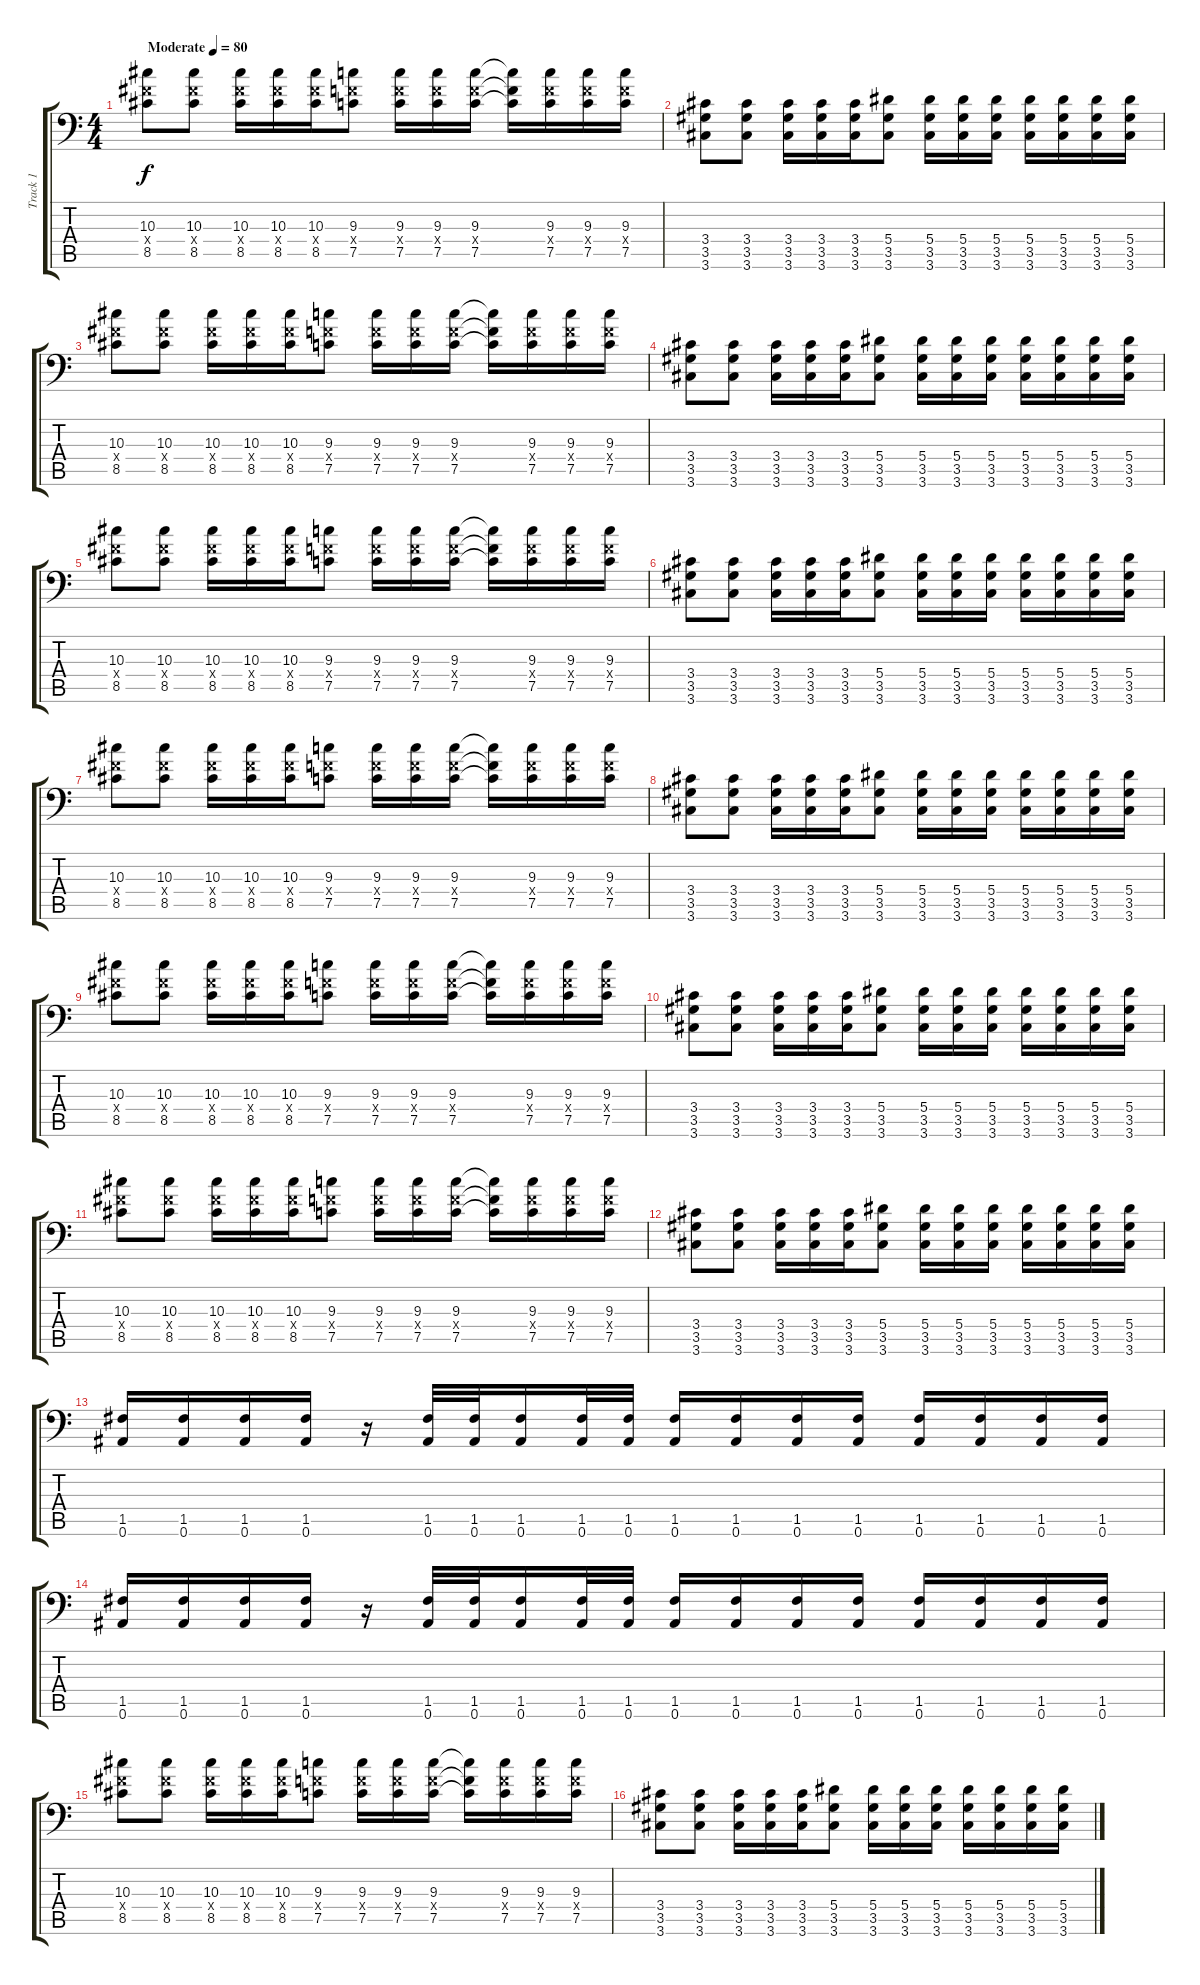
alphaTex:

\track ("Track 1" "Track 1") {instrument distortionguitar}
\staff {score tabs}
\tuning (C4 Ab3 Eb3 Bb2 F2 Bb1) {hide}
\ts (4 4)
\tempo (80 "Moderate")
\clef f4
\ks c
(10.3 8.4{x} 8.5).8{dy f instrument distortionguitar} (10.3 8.4{x} 8.5).8 (10.3 8.4{x} 8.5).16 (10.3 8.4{x} 8.5).16 (10.3 8.4{x} 8.5).16 (9.3 7.4{x} 7.5).8 (9.3 7.4{x} 7.5).16 (9.3 7.4{x} 7.5).16 (9.3 7.4{x} 7.5).16 (9.3{t} 7.4{t} 7.5{t}).16 (9.3 7.4{x} 7.5).16 (9.3 7.4{x} 7.5).16 (9.3 7.4{x} 7.5).16 |
(3.4 3.5 3.6).8 (3.4 3.5 3.6).8 (3.4 3.5 3.6).16 (3.4 3.5 3.6).16 (3.4 3.5 3.6).16 (5.4 3.5 3.6).8 (5.4 3.5 3.6).16 (5.4 3.5 3.6).16 (5.4 3.5 3.6).16 (5.4 3.5 3.6).16 (5.4 3.5 3.6).16 (5.4 3.5 3.6).16 (5.4 3.5 3.6).16 |
(10.3 8.4{x} 8.5).8 (10.3 8.4{x} 8.5).8 (10.3 8.4{x} 8.5).16 (10.3 8.4{x} 8.5).16 (10.3 8.4{x} 8.5).16 (9.3 7.4{x} 7.5).8 (9.3 7.4{x} 7.5).16 (9.3 7.4{x} 7.5).16 (9.3 7.4{x} 7.5).16 (9.3{t} 7.4{t} 7.5{t}).16 (9.3 7.4{x} 7.5).16 (9.3 7.4{x} 7.5).16 (9.3 7.4{x} 7.5).16 |
(3.4 3.5 3.6).8 (3.4 3.5 3.6).8 (3.4 3.5 3.6).16 (3.4 3.5 3.6).16 (3.4 3.5 3.6).16 (5.4 3.5 3.6).8 (5.4 3.5 3.6).16 (5.4 3.5 3.6).16 (5.4 3.5 3.6).16 (5.4 3.5 3.6).16 (5.4 3.5 3.6).16 (5.4 3.5 3.6).16 (5.4 3.5 3.6).16 |
(10.3 8.4{x} 8.5).8 (10.3 8.4{x} 8.5).8 (10.3 8.4{x} 8.5).16 (10.3 8.4{x} 8.5).16 (10.3 8.4{x} 8.5).16 (9.3 7.4{x} 7.5).8 (9.3 7.4{x} 7.5).16 (9.3 7.4{x} 7.5).16 (9.3 7.4{x} 7.5).16 (9.3{t} 7.4{t} 7.5{t}).16 (9.3 7.4{x} 7.5).16 (9.3 7.4{x} 7.5).16 (9.3 7.4{x} 7.5).16 |
(3.4 3.5 3.6).8 (3.4 3.5 3.6).8 (3.4 3.5 3.6).16 (3.4 3.5 3.6).16 (3.4 3.5 3.6).16 (5.4 3.5 3.6).8 (5.4 3.5 3.6).16 (5.4 3.5 3.6).16 (5.4 3.5 3.6).16 (5.4 3.5 3.6).16 (5.4 3.5 3.6).16 (5.4 3.5 3.6).16 (5.4 3.5 3.6).16 |
(10.3 8.4{x} 8.5).8 (10.3 8.4{x} 8.5).8 (10.3 8.4{x} 8.5).16 (10.3 8.4{x} 8.5).16 (10.3 8.4{x} 8.5).16 (9.3 7.4{x} 7.5).8 (9.3 7.4{x} 7.5).16 (9.3 7.4{x} 7.5).16 (9.3 7.4{x} 7.5).16 (9.3{t} 7.4{t} 7.5{t}).16 (9.3 7.4{x} 7.5).16 (9.3 7.4{x} 7.5).16 (9.3 7.4{x} 7.5).16 |
(3.4 3.5 3.6).8 (3.4 3.5 3.6).8 (3.4 3.5 3.6).16 (3.4 3.5 3.6).16 (3.4 3.5 3.6).16 (5.4 3.5 3.6).8 (5.4 3.5 3.6).16 (5.4 3.5 3.6).16 (5.4 3.5 3.6).16 (5.4 3.5 3.6).16 (5.4 3.5 3.6).16 (5.4 3.5 3.6).16 (5.4 3.5 3.6).16 |
(10.3 8.4{x} 8.5).8 (10.3 8.4{x} 8.5).8 (10.3 8.4{x} 8.5).16 (10.3 8.4{x} 8.5).16 (10.3 8.4{x} 8.5).16 (9.3 7.4{x} 7.5).8 (9.3 7.4{x} 7.5).16 (9.3 7.4{x} 7.5).16 (9.3 7.4{x} 7.5).16 (9.3{t} 7.4{t} 7.5{t}).16 (9.3 7.4{x} 7.5).16 (9.3 7.4{x} 7.5).16 (9.3 7.4{x} 7.5).16 |
(3.4 3.5 3.6).8 (3.4 3.5 3.6).8 (3.4 3.5 3.6).16 (3.4 3.5 3.6).16 (3.4 3.5 3.6).16 (5.4 3.5 3.6).8 (5.4 3.5 3.6).16 (5.4 3.5 3.6).16 (5.4 3.5 3.6).16 (5.4 3.5 3.6).16 (5.4 3.5 3.6).16 (5.4 3.5 3.6).16 (5.4 3.5 3.6).16 |
(10.3 8.4{x} 8.5).8 (10.3 8.4{x} 8.5).8 (10.3 8.4{x} 8.5).16 (10.3 8.4{x} 8.5).16 (10.3 8.4{x} 8.5).16 (9.3 7.4{x} 7.5).8 (9.3 7.4{x} 7.5).16 (9.3 7.4{x} 7.5).16 (9.3 7.4{x} 7.5).16 (9.3{t} 7.4{t} 7.5{t}).16 (9.3 7.4{x} 7.5).16 (9.3 7.4{x} 7.5).16 (9.3 7.4{x} 7.5).16 |
(3.4 3.5 3.6).8 (3.4 3.5 3.6).8 (3.4 3.5 3.6).16 (3.4 3.5 3.6).16 (3.4 3.5 3.6).16 (5.4 3.5 3.6).8 (5.4 3.5 3.6).16 (5.4 3.5 3.6).16 (5.4 3.5 3.6).16 (5.4 3.5 3.6).16 (5.4 3.5 3.6).16 (5.4 3.5 3.6).16 (5.4 3.5 3.6).16 |
(1.5 0.6).16 (1.5 0.6).16 (1.5 0.6).16 (1.5 0.6).16 r.16 (1.5 0.6).32 (1.5 0.6).32 (1.5 0.6).16 (1.5 0.6).32 (1.5 0.6).32 (1.5 0.6).16 (1.5 0.6).16 (1.5 0.6).16 (1.5 0.6).16 (1.5 0.6).16 (1.5 0.6).16 (1.5 0.6).16 (1.5 0.6).16 |
(1.5 0.6).16 (1.5 0.6).16 (1.5 0.6).16 (1.5 0.6).16 r.16 (1.5 0.6).32 (1.5 0.6).32 (1.5 0.6).16 (1.5 0.6).32 (1.5 0.6).32 (1.5 0.6).16 (1.5 0.6).16 (1.5 0.6).16 (1.5 0.6).16 (1.5 0.6).16 (1.5 0.6).16 (1.5 0.6).16 (1.5 0.6).16 |
(10.3 8.4{x} 8.5).8 (10.3 8.4{x} 8.5).8 (10.3 8.4{x} 8.5).16 (10.3 8.4{x} 8.5).16 (10.3 8.4{x} 8.5).16 (9.3 7.4{x} 7.5).8 (9.3 7.4{x} 7.5).16 (9.3 7.4{x} 7.5).16 (9.3 7.4{x} 7.5).16 (9.3{t} 7.4{t} 7.5{t}).16 (9.3 7.4{x} 7.5).16 (9.3 7.4{x} 7.5).16 (9.3 7.4{x} 7.5).16 |
(3.4 3.5 3.6).8 (3.4 3.5 3.6).8 (3.4 3.5 3.6).16 (3.4 3.5 3.6).16 (3.4 3.5 3.6).16 (5.4 3.5 3.6).8 (5.4 3.5 3.6).16 (5.4 3.5 3.6).16 (5.4 3.5 3.6).16 (5.4 3.5 3.6).16 (5.4 3.5 3.6).16 (5.4 3.5 3.6).16 (5.4 3.5 3.6).16
